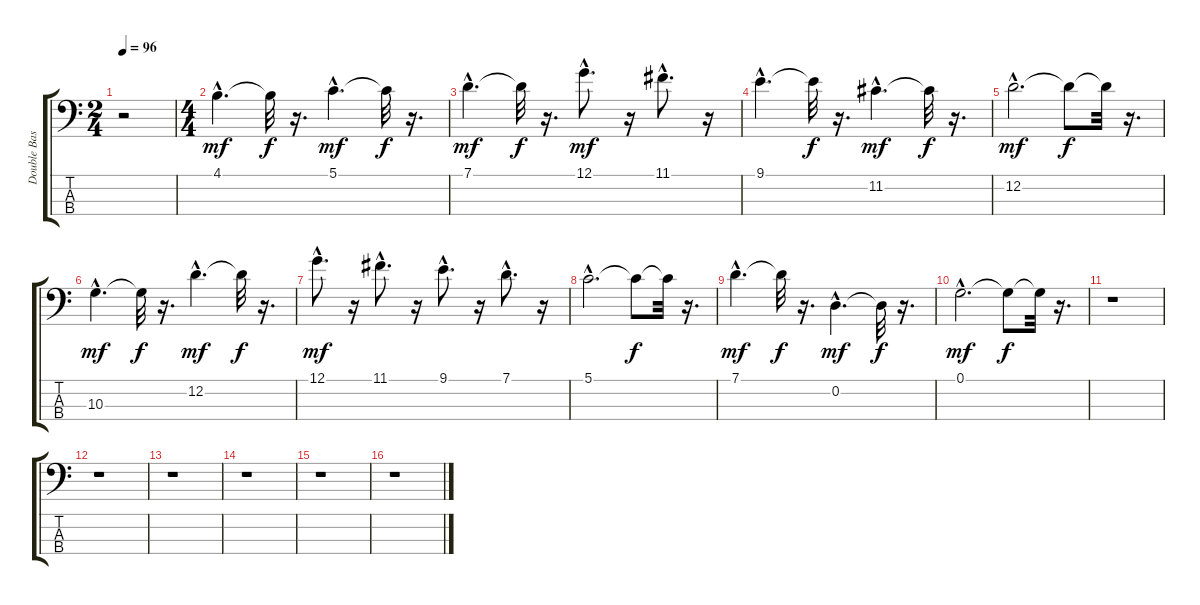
\track ("Double Bass Pluck" "Double Bas") {instrument acousticbass}
\staff {score tabs}
\tuning (G2 D2 A1 E1) {hide}
\ts (2 4)
\tempo 96
\clef f4
\ks c
r.2{dy mf instrument acousticbass} |
\ts (4 4)
4.1{hac}.4{d} 4.1{t}.32{dy f} r.16{d} 5.1{hac}.4{d dy mf} 5.1{t}.32{dy f} r.16{d} |
7.1{hac}.4{d dy mf} 7.1{t}.32{dy f} r.16{d} 12.1{hac}.8{d dy mf} r.16 11.1{hac}.8{d} r.16 |
9.1{hac}.4{d} 9.1{t}.32{dy f} r.16{d} 11.2{hac}.4{d dy mf} 11.2{t}.32{dy f} r.16{d} |
12.2{hac}.2{d dy mf} 12.2{t}.8{dy f} 12.2{t}.32 r.16{d} |
10.3{hac}.4{d dy mf} 10.3{t}.32{dy f} r.16{d} 12.2{hac}.4{d dy mf} 12.2{t}.32{dy f} r.16{d} |
12.1{hac}.8{d dy mf} r.16 11.1{hac}.8{d} r.16 9.1{hac}.8{d} r.16 7.1{hac}.8{d} r.16 |
5.1{hac}.2{d} 5.1{t}.8{dy f} 5.1{t}.32 r.16{d} |
7.1{hac}.4{d dy mf} 7.1{t}.32{dy f} r.16{d} 0.2{hac}.4{d dy mf} 0.2{t}.32{dy f} r.16{d} |
0.1{hac}.2{d dy mf} 0.1{t}.8{dy f} 0.1{t}.32 r.16{d} |
r.1 |
r.1 |
r.1 |
r.1 |
r.1 |
r.1
